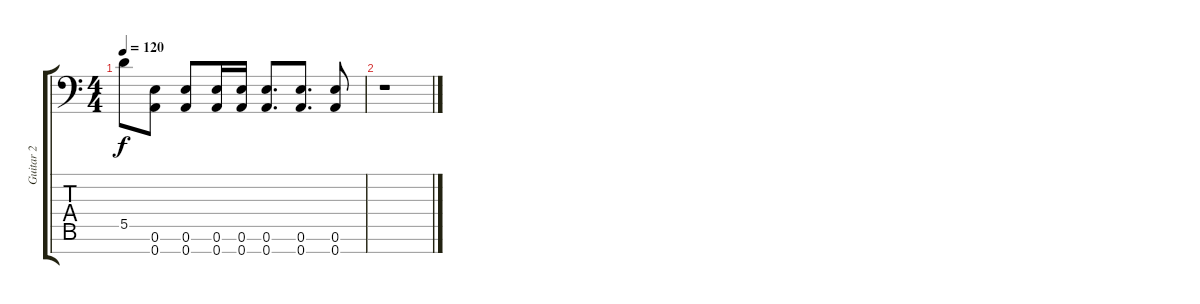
\track ("Guitar 2" "Guitar 2") {instrument distortionguitar}
\staff {score tabs}
\tuning (E4 B3 G3 D3 A2 E2 A1) {hide}
\ts (4 4)
\tempo 120
\clef f4
\ks c
5.5{t}.8{dy f} (0.6 0.7).8 (0.6 0.7).8 (0.6 0.7).16 (0.6 0.7).16 (0.6 0.7).8{d} (0.6 0.7).8{d} (0.6 0.7).8 |
r.1
